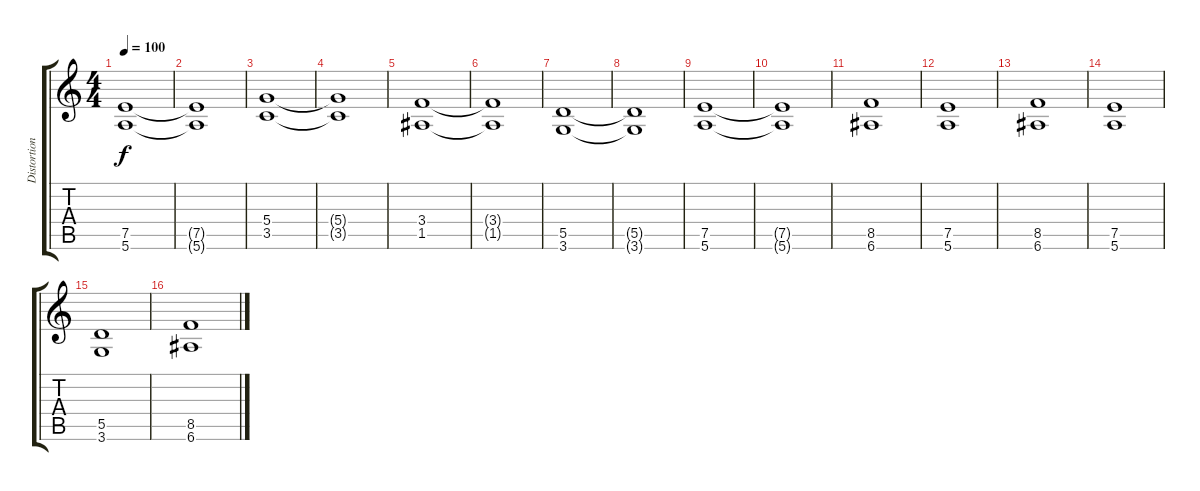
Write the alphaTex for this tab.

\track ("Distortion" "Distortion") {instrument distortionguitar}
\staff {score tabs}
\tuning (E4 B3 G3 D3 A2 E2) {hide}
\ts (4 4)
\tempo 100
\clef g2
\ks c
(7.5 5.6).1{dy f} |
(7.5{t} 5.6{t}).1 |
(5.4 3.5).1 |
(5.4{t} 3.5{t}).1 |
(3.4 1.5).1 |
(3.4{t} 1.5{t}).1 |
(5.5 3.6).1 |
(5.5{t} 3.6{t}).1 |
(7.5 5.6).1 |
(7.5{t} 5.6{t}).1 |
(8.5 6.6).1 |
(7.5 5.6).1 |
(8.5 6.6).1 |
(7.5 5.6).1 |
(5.5 3.6).1 |
(8.5 6.6).1
